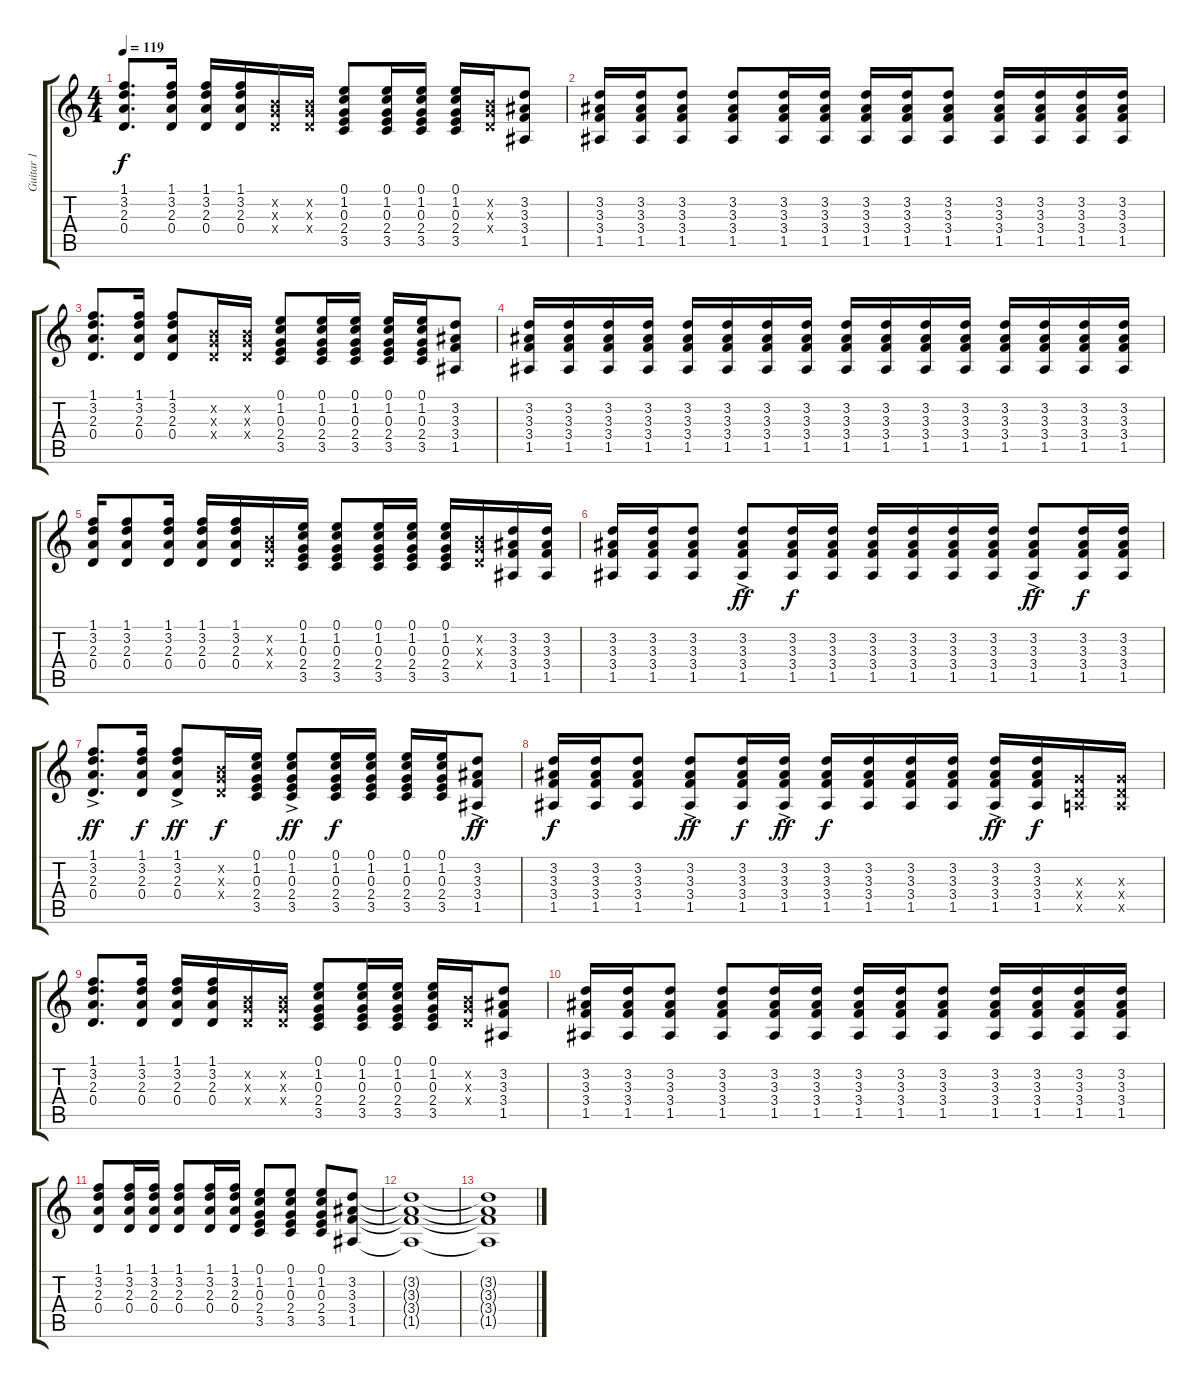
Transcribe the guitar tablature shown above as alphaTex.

\track ("Guitar 1" "Guitar 1") {instrument acousticguitarsteel}
\staff {score tabs}
\tuning (E4 B3 G3 D3 A2 E2) {hide}
\ts (4 4)
\tempo 119
\clef g2
\ks c
(1.1 3.2 2.3 0.4).8{d dy f} (1.1 3.2 2.3 0.4).16 (1.1 3.2 2.3 0.4).16 (1.1 3.2 2.3 0.4).16 (0.2{x} 0.3{x} 0.4{x}).16 (0.2{x} 0.3{x} 0.4{x}).16 (0.1 1.2 0.3 2.4 3.5).8 (0.1 1.2 0.3 2.4 3.5).16 (0.1 1.2 0.3 2.4 3.5).16 (0.1 1.2 0.3 2.4 3.5).16 (0.2{x} 0.3{x} 0.4{x}).16 (3.2 3.3 3.4 1.5).8 |
(3.2 3.3 3.4 1.5).16 (3.2 3.3 3.4 1.5).16 (3.2 3.3 3.4 1.5).8 (3.2 3.3 3.4 1.5).8 (3.2 3.3 3.4 1.5).16 (3.2 3.3 3.4 1.5).16 (3.2 3.3 3.4 1.5).16 (3.2 3.3 3.4 1.5).16 (3.2 3.3 3.4 1.5).8 (3.2 3.3 3.4 1.5).16 (3.2 3.3 3.4 1.5).16 (3.2 3.3 3.4 1.5).16 (3.2 3.3 3.4 1.5).16 |
(1.1 3.2 2.3 0.4).8{d} (1.1 3.2 2.3 0.4).16 (1.1 3.2 2.3 0.4).8 (0.2{x} 0.3{x} 0.4{x}).16 (0.2{x} 0.3{x} 0.4{x}).16 (0.1 1.2 0.3 2.4 3.5).8 (0.1 1.2 0.3 2.4 3.5).16 (0.1 1.2 0.3 2.4 3.5).16 (0.1 1.2 0.3 2.4 3.5).16 (0.1 1.2 0.3 2.4 3.5).16 (3.2 3.3 3.4 1.5).8 |
(3.2 3.3 3.4 1.5).16 (3.2 3.3 3.4 1.5).16 (3.2 3.3 3.4 1.5).16 (3.2 3.3 3.4 1.5).16 (3.2 3.3 3.4 1.5).16 (3.2 3.3 3.4 1.5).16 (3.2 3.3 3.4 1.5).16 (3.2 3.3 3.4 1.5).16 (3.2 3.3 3.4 1.5).16 (3.2 3.3 3.4 1.5).16 (3.2 3.3 3.4 1.5).16 (3.2 3.3 3.4 1.5).16 (3.2 3.3 3.4 1.5).16 (3.2 3.3 3.4 1.5).16 (3.2 3.3 3.4 1.5).16 (3.2 3.3 3.4 1.5).16 |
(1.1 3.2 2.3 0.4).16 (1.1 3.2 2.3 0.4).8 (1.1 3.2 2.3 0.4).16 (1.1 3.2 2.3 0.4).16 (1.1 3.2 2.3 0.4).16 (0.2{x} 0.3{x} 0.4{x}).16 (0.1 1.2 0.3 2.4 3.5).16 (0.1 1.2 0.3 2.4 3.5).8 (0.1 1.2 0.3 2.4 3.5).16 (0.1 1.2 0.3 2.4 3.5).16 (0.1 1.2 0.3 2.4 3.5).16 (0.2{x} 0.3{x} 0.4{x}).16 (3.2 3.3 3.4 1.5).16 (3.2 3.3 3.4 1.5).16 |
(3.2 3.3 3.4 1.5).16 (3.2 3.3 3.4 1.5).16 (3.2 3.3 3.4 1.5).8 (3.2{ac} 3.3 3.4 1.5).8{dy ff} (3.2 3.3 3.4 1.5).16{dy f} (3.2 3.3 3.4 1.5).16 (3.2 3.3 3.4 1.5).16 (3.2 3.3 3.4 1.5).16 (3.2 3.3 3.4 1.5).16 (3.2 3.3 3.4 1.5).16 (3.2{ac} 3.3 3.4 1.5).8{dy ff} (3.2 3.3 3.4 1.5).16{dy f} (3.2 3.3 3.4 1.5).16 |
(1.1 3.2 2.3 0.4{ac}).8{d dy ff} (1.1 3.2 2.3 0.4).16{dy f} (1.1{ac} 3.2 2.3 0.4).8{dy ff} (0.2{x} 0.3{x} 0.4{x}).16{dy f} (0.1 1.2 0.3 2.4 3.5).16 (0.1 1.2 0.3 2.4 3.5{ac}).8{dy ff} (0.1 1.2 0.3 2.4 3.5).16{dy f} (0.1 1.2 0.3 2.4 3.5).16 (0.1 1.2 0.3 2.4 3.5).16 (0.1 1.2 0.3 2.4 3.5).16 (3.2 3.3 3.4 1.5{ac}).8{dy ff} |
(3.2 3.3 3.4 1.5).16{dy f} (3.2 3.3 3.4 1.5).16 (3.2 3.3 3.4 1.5).8 (3.2{ac} 3.3 3.4 1.5).8{dy ff} (3.2 3.3 3.4 1.5).16{dy f} (3.2{ac} 3.3 3.4 1.5).16{dy ff} (3.2 3.3 3.4 1.5).16{dy f} (3.2 3.3 3.4 1.5).16 (3.2 3.3 3.4 1.5).16 (3.2 3.3 3.4 1.5).16 (3.2{ac} 3.3 3.4 1.5).16{dy ff} (3.2 3.3 3.4 1.5).16{dy f} (0.3{x} 0.4{x} 0.5{x}).16 (0.3{x} 0.4{x} 0.5{x}).16 |
(1.1 3.2 2.3 0.4).8{d} (1.1 3.2 2.3 0.4).16 (1.1 3.2 2.3 0.4).16 (1.1 3.2 2.3 0.4).16 (0.2{x} 0.3{x} 0.4{x}).16 (0.2{x} 0.3{x} 0.4{x}).16 (0.1 1.2 0.3 2.4 3.5).8 (0.1 1.2 0.3 2.4 3.5).16 (0.1 1.2 0.3 2.4 3.5).16 (0.1 1.2 0.3 2.4 3.5).16 (0.2{x} 0.3{x} 0.4{x}).16 (3.2 3.3 3.4 1.5).8 |
(3.2 3.3 3.4 1.5).16 (3.2 3.3 3.4 1.5).16 (3.2 3.3 3.4 1.5).8 (3.2 3.3 3.4 1.5).8 (3.2 3.3 3.4 1.5).16 (3.2 3.3 3.4 1.5).16 (3.2 3.3 3.4 1.5).16 (3.2 3.3 3.4 1.5).16 (3.2 3.3 3.4 1.5).8 (3.2 3.3 3.4 1.5).16 (3.2 3.3 3.4 1.5).16 (3.2 3.3 3.4 1.5).16 (3.2 3.3 3.4 1.5).16 |
(1.1 3.2 2.3 0.4).8 (1.1 3.2 2.3 0.4).16 (1.1 3.2 2.3 0.4).16 (1.1 3.2 2.3 0.4).8 (1.1 3.2 2.3 0.4).16 (1.1 3.2 2.3 0.4).16 (0.1 1.2 0.3 2.4 3.5).8 (0.1 1.2 0.3 2.4 3.5).8 (0.1 1.2 0.3 2.4 3.5).8 (3.2 3.3 3.4 1.5).8 |
(3.2{t} 3.3{t} 3.4{t} 1.5{t}).1 |
(3.2{t} 3.3{t} 3.4{t} 1.5{t}).1
